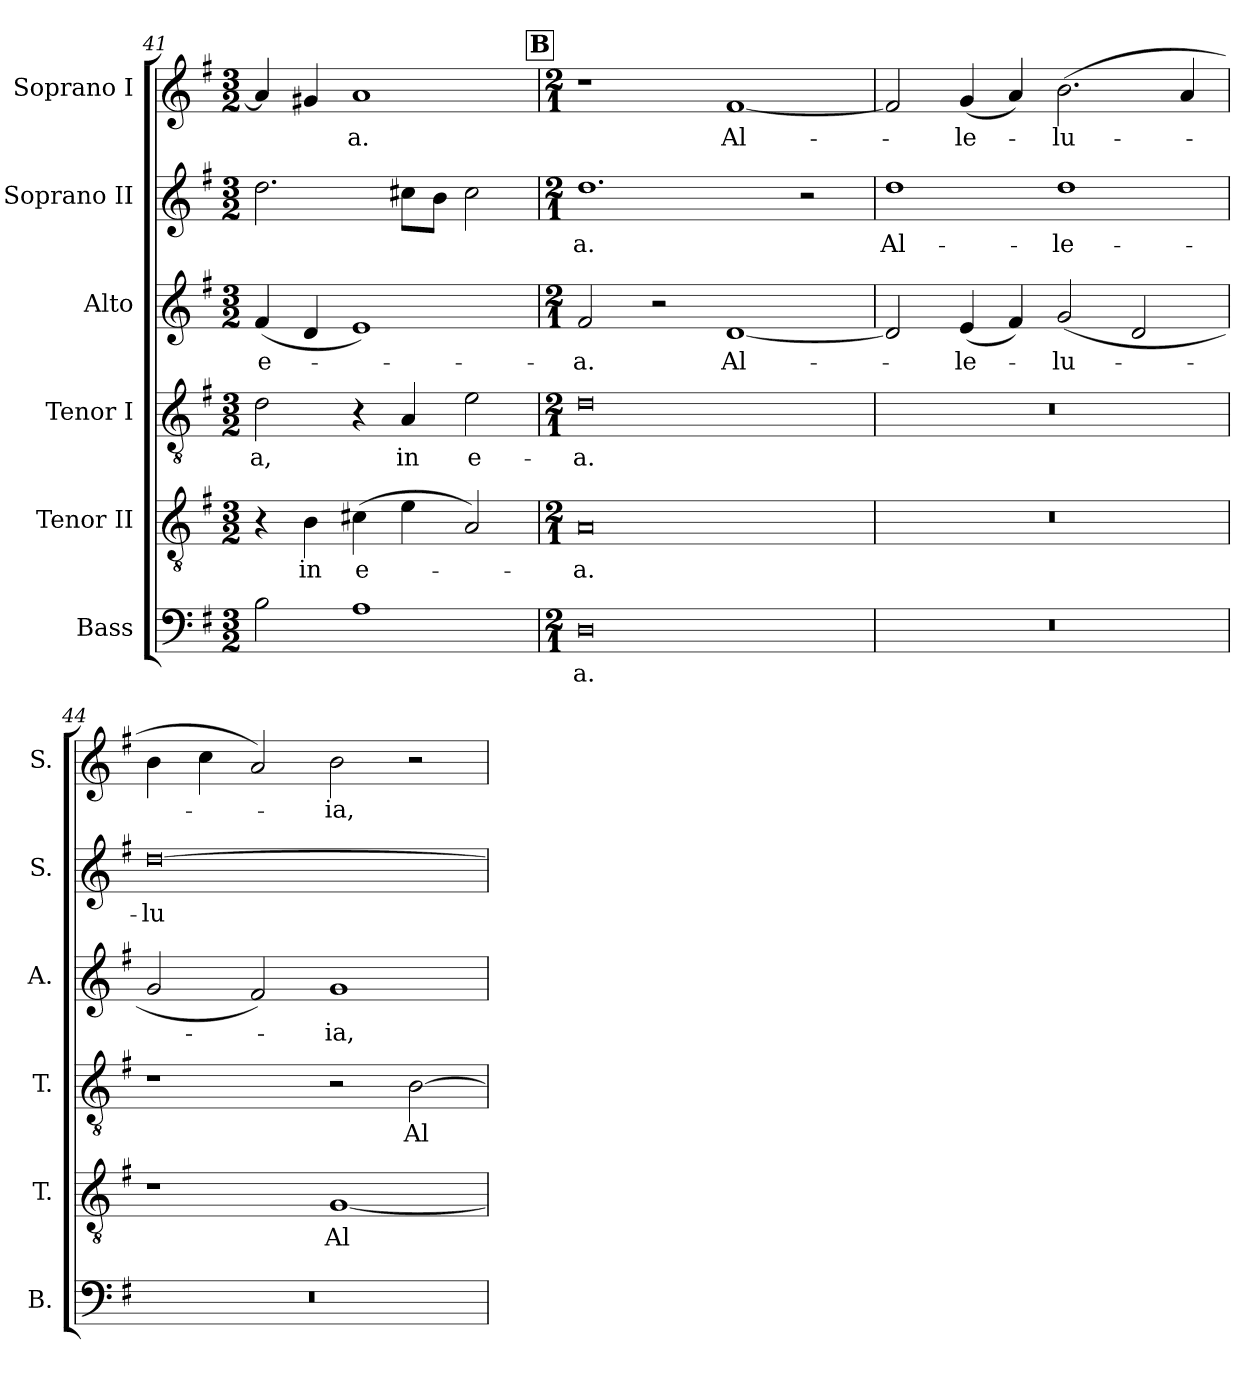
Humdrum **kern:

**kern	**text	**kern	**text	**kern	**text	**kern	**text	**kern	**text	**kern	**text
*part6	*part6	*part5	*part5	*part4	*part4	*part3	*part3	*part2	*part2	*part1	*part1
*staff6	*staff6	*staff5	*staff5	*staff4	*staff4	*staff3	*staff3	*staff2	*staff2	*staff1	*staff1
*I"Bass	*	*I"Tenor II	*	*I"Tenor I	*	*I"Alto	*	*I"Soprano II	*	*I"Soprano I	*
*I'B.	*	*I'T.	*	*I'T.	*	*I'A.	*	*I'S.	*	*I'S.	*
*clefF4	*	*clefGv2	*	*clefGv2	*	*clefG2	*	*clefG2	*	*clefG2	*
*	*	*ITrd7c12	*	*ITrd7c12	*	*	*	*	*	*	*
*k[f#]	*	*k[f#]	*	*k[f#]	*	*k[f#]	*	*k[f#]	*	*k[f#]	*
*G:	*	*G:	*	*G:	*	*G:	*	*G:	*	*G:	*
*M3/2	*	*M3/2	*	*M3/2	*	*M3/2	*	*M3/2	*	*M3/2	*
=41	=41	=41	=41	=41	=41	=41	=41	=41	=41	=41	=41
!	!	!	!	!	!LO:LY:b:color=#000000	!	!	!	!	!	!
!	!	!	!	!	!	!	!LO:LY:b:color=#000000	!	!	!	!
2Bi\	.	4r	.	2Di\	-a,	(4f#i/	e-	2.ddi\	.	4ai/]	.
!	!	!	!LO:LY:b:color=#000000	!	!	!	!	!	!	!	!
.	.	4BBi\	in	.	.	4di/	.	.	.	4g#Xi/	.
!	!	!	!LO:LY:b:color=#000000	!	!	!	!	!	!	!	!
!	!	!	!	!	!	!	!	!	!	!	!LO:LY:b:color=#000000
1Ai	.	(4C#Xi\	e-	4r	.	1ei)	.	.	.	1ai	-a.
!	!	!	!	!	!LO:LY:b:color=#000000	!	!	!	!	!	!
.	.	4Ei\	.	4AAi/	in	.	.	8cc#Xi\L	.	.	.
.	.	.	.	.	.	.	.	8bi\J	.	.	.
!	!	!	!	!	!LO:LY:b:color=#000000	!	!	!	!	!	!
.	.	2AAi/)	.	2Ei\	e-	.	.	2cc#i\	.	.	.
!!LO:REH:place=s1:B:color=#000000:enc=box:fs=14.5696:t=B
=42	=42	=42	=42	=42	=42	=42	=42	=42	=42	=42	=42
*M2/1	*	*M2/1	*	*M2/1	*	*M2/1	*	*M2/1	*	*M2/1	*
!	!LO:LY:b:color=#000000	!	!	!	!	!	!	!	!	!	!
!	!	!	!LO:LY:b:color=#000000	!	!	!	!	!	!	!	!
!	!	!	!	!	!LO:LY:b:color=#000000	!	!	!	!	!	!
!	!	!	!	!	!	!	!LO:LY:b:color=#000000	!	!	!	!
!	!	!	!	!	!	!	!	!	!LO:LY:b:color=#000000	!	!
0Di	-a.	0AAi	-a.	0Di	-a.	2f#i/	-a.	1.ddi	-a.	1r	.
.	.	.	.	.	.	2r	.	.	.	.	.
!	!	!	!	!	!	!	!LO:LY:b:color=#000000	!	!	!	!
!	!	!	!	!	!	!	!	!	!	!	!LO:LY:b:color=#000000
.	.	.	.	.	.	[<1di	Al-	.	.	[<1f#i	Al-
.	.	.	.	.	.	.	.	2r	.	.	.
=43	=43	=43	=43	=43	=43	=43	=43	=43	=43	=43	=43
!LO:N:vis=1	!	!LO:N:vis=1	!	!LO:N:vis=1	!	!	!	!	!	!	!
!	!	!	!	!	!	!	!	!	!LO:LY:b:color=#000000	!	!
0r	.	0r	.	0r	.	2di/]	.	1ddi	Al-	2f#i/]	.
!	!	!	!	!	!	!	!LO:LY:b:color=#000000	!	!	!	!
!	!	!	!	!	!	!	!	!	!	!	!LO:LY:b:color=#000000
.	.	.	.	.	.	(4ei/	-le-	.	.	(4gi/	-le-
.	.	.	.	.	.	4f#i/)	.	.	.	4ai/)	.
!	!	!	!	!	!	!	!LO:LY:b:color=#000000	!	!	!	!
!	!	!	!	!	!	!	!	!	!LO:LY:b:color=#000000	!	!
!	!	!	!	!	!	!	!	!	!	!	!LO:LY:b:color=#000000
.	.	.	.	.	.	(2gi/	-lu-	1ddi	-le-	(2.bi\	-lu-
.	.	.	.	.	.	2di/	.	.	.	.	.
.	.	.	.	.	.	.	.	.	.	4ai/	.
=44	=44	=44	=44	=44	=44	=44	=44	=44	=44	=44	=44
!LO:N:vis=1	!	!	!	!	!	!	!	!	!	!	!
!	!	!	!	!	!	!	!	!	!LO:LY:b:color=#000000	!	!
0r	.	1r	.	1r	.	2gi/	.	[>0ddi	-lu-	4bi\	.
.	.	.	.	.	.	.	.	.	.	4cci\	.
.	.	.	.	.	.	2f#i/)	.	.	.	2ai/)	.
!	!	!	!LO:LY:b:color=#000000	!	!	!	!	!	!	!	!
!	!	!	!	!	!	!	!LO:LY:b:color=#000000	!	!	!	!
!	!	!	!	!	!	!	!	!	!	!	!LO:LY:b:color=#000000
.	.	[<1GGi	Al-	2r	.	1gi	-ia,	.	.	2bi\	-ia,
!	!	!	!	!	!LO:LY:b:color=#000000	!	!	!	!	!	!
.	.	.	.	[>2BBi\	Al-	.	.	.	.	2r	.
=	=	=	=	=	=	=	=	=	=	=	=
*-	*-	*-	*-	*-	*-	*-	*-	*-	*-	*-	*-
